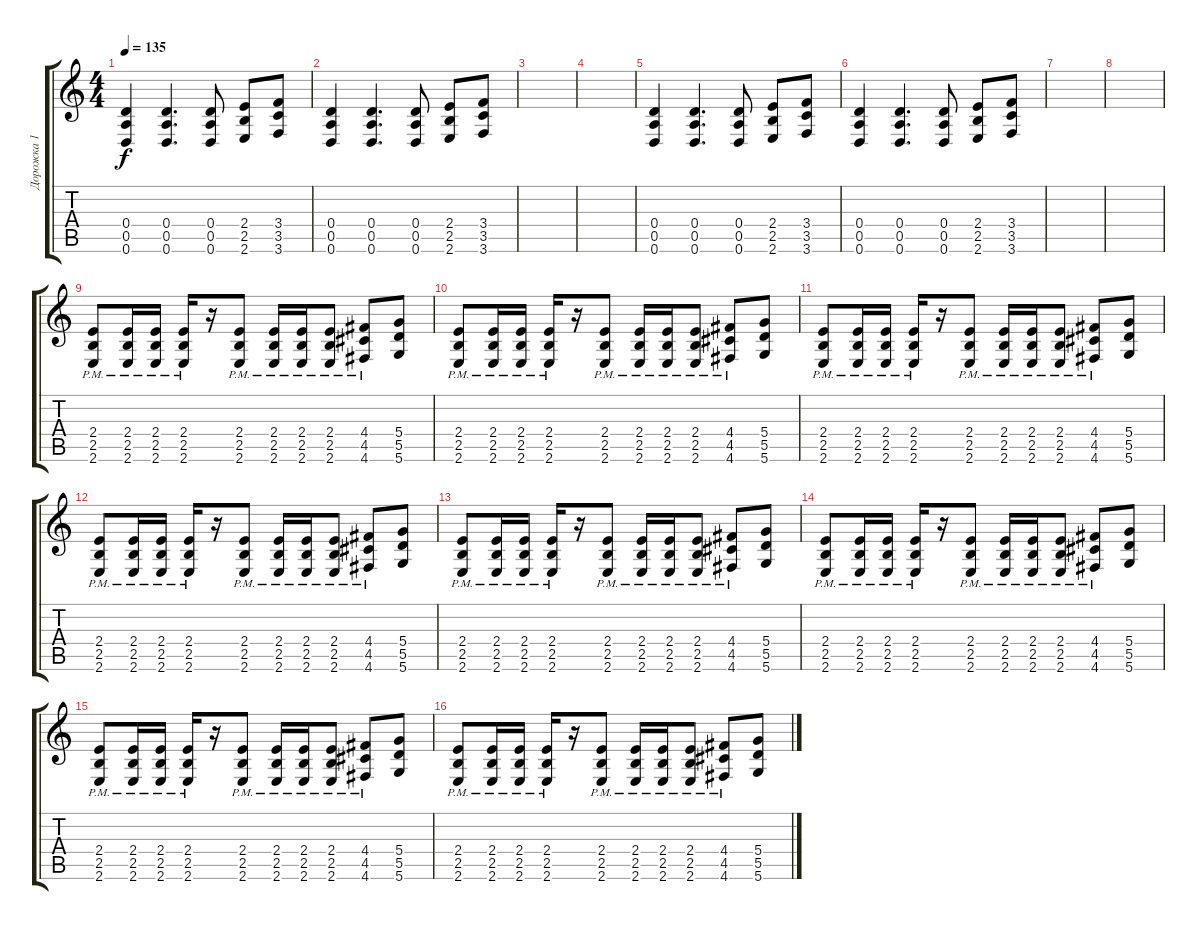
\track ("Дорожка 1" "Дорожка 1") {instrument distortionguitar}
\staff {score tabs}
\tuning (E4 B3 G3 D3 A2 D2) {hide}
\ts (4 4)
\tempo 135
\clef g2
\ks c
(0.4 0.5 0.6).4{dy f} (0.4 0.5 0.6).4{d} (0.4 0.5 0.6).8 (2.4 2.5 2.6).8 (3.4 3.5 3.6).8 |
(0.4 0.5 0.6).4 (0.4 0.5 0.6).4{d} (0.4 0.5 0.6).8 (2.4 2.5 2.6).8 (3.4 3.5 3.6).8 |
|
|
(0.4 0.5 0.6).4 (0.4 0.5 0.6).4{d} (0.4 0.5 0.6).8 (2.4 2.5 2.6).8 (3.4 3.5 3.6).8 |
(0.4 0.5 0.6).4 (0.4 0.5 0.6).4{d} (0.4 0.5 0.6).8 (2.4 2.5 2.6).8 (3.4 3.5 3.6).8 |
|
|
(2.4{pm} 2.5{pm} 2.6{pm}).8 (2.4{pm} 2.5{pm} 2.6{pm}).16 (2.4{pm} 2.5{pm} 2.6{pm}).16 (2.4{pm} 2.5{pm} 2.6{pm}).16 r.16 (2.4{pm} 2.5{pm} 2.6{pm}).8 (2.4{pm} 2.5{pm} 2.6{pm}).16 (2.4{pm} 2.5{pm} 2.6{pm}).16 (2.4{pm} 2.5{pm} 2.6{pm}).8 (4.4{pm} 4.5{pm} 4.6{pm}).8 (5.4 5.5 5.6).8 |
(2.4{pm} 2.5{pm} 2.6{pm}).8 (2.4{pm} 2.5{pm} 2.6{pm}).16 (2.4{pm} 2.5{pm} 2.6{pm}).16 (2.4{pm} 2.5{pm} 2.6{pm}).16 r.16 (2.4{pm} 2.5{pm} 2.6{pm}).8 (2.4{pm} 2.5{pm} 2.6{pm}).16 (2.4{pm} 2.5{pm} 2.6{pm}).16 (2.4{pm} 2.5{pm} 2.6{pm}).8 (4.4{pm} 4.5{pm} 4.6{pm}).8 (5.4 5.5 5.6).8 |
(2.4{pm} 2.5{pm} 2.6{pm}).8 (2.4{pm} 2.5{pm} 2.6{pm}).16 (2.4{pm} 2.5{pm} 2.6{pm}).16 (2.4{pm} 2.5{pm} 2.6{pm}).16 r.16 (2.4{pm} 2.5{pm} 2.6{pm}).8 (2.4{pm} 2.5{pm} 2.6{pm}).16 (2.4{pm} 2.5{pm} 2.6{pm}).16 (2.4{pm} 2.5{pm} 2.6{pm}).8 (4.4{pm} 4.5{pm} 4.6{pm}).8 (5.4 5.5 5.6).8 |
(2.4{pm} 2.5{pm} 2.6{pm}).8 (2.4{pm} 2.5{pm} 2.6{pm}).16 (2.4{pm} 2.5{pm} 2.6{pm}).16 (2.4{pm} 2.5{pm} 2.6{pm}).16 r.16 (2.4{pm} 2.5{pm} 2.6{pm}).8 (2.4{pm} 2.5{pm} 2.6{pm}).16 (2.4{pm} 2.5{pm} 2.6{pm}).16 (2.4{pm} 2.5{pm} 2.6{pm}).8 (4.4{pm} 4.5{pm} 4.6{pm}).8 (5.4 5.5 5.6).8 |
(2.4{pm} 2.5{pm} 2.6{pm}).8 (2.4{pm} 2.5{pm} 2.6{pm}).16 (2.4{pm} 2.5{pm} 2.6{pm}).16 (2.4{pm} 2.5{pm} 2.6{pm}).16 r.16 (2.4{pm} 2.5{pm} 2.6{pm}).8 (2.4{pm} 2.5{pm} 2.6{pm}).16 (2.4{pm} 2.5{pm} 2.6{pm}).16 (2.4{pm} 2.5{pm} 2.6{pm}).8 (4.4{pm} 4.5{pm} 4.6{pm}).8 (5.4 5.5 5.6).8 |
(2.4{pm} 2.5{pm} 2.6{pm}).8 (2.4{pm} 2.5{pm} 2.6{pm}).16 (2.4{pm} 2.5{pm} 2.6{pm}).16 (2.4{pm} 2.5{pm} 2.6{pm}).16 r.16 (2.4{pm} 2.5{pm} 2.6{pm}).8 (2.4{pm} 2.5{pm} 2.6{pm}).16 (2.4{pm} 2.5{pm} 2.6{pm}).16 (2.4{pm} 2.5{pm} 2.6{pm}).8 (4.4{pm} 4.5{pm} 4.6{pm}).8 (5.4 5.5 5.6).8 |
(2.4{pm} 2.5{pm} 2.6{pm}).8 (2.4{pm} 2.5{pm} 2.6{pm}).16 (2.4{pm} 2.5{pm} 2.6{pm}).16 (2.4{pm} 2.5{pm} 2.6{pm}).16 r.16 (2.4{pm} 2.5{pm} 2.6{pm}).8 (2.4{pm} 2.5{pm} 2.6{pm}).16 (2.4{pm} 2.5{pm} 2.6{pm}).16 (2.4{pm} 2.5{pm} 2.6{pm}).8 (4.4{pm} 4.5{pm} 4.6{pm}).8 (5.4 5.5 5.6).8 |
(2.4{pm} 2.5{pm} 2.6{pm}).8 (2.4{pm} 2.5{pm} 2.6{pm}).16 (2.4{pm} 2.5{pm} 2.6{pm}).16 (2.4{pm} 2.5{pm} 2.6{pm}).16 r.16 (2.4{pm} 2.5{pm} 2.6{pm}).8 (2.4{pm} 2.5{pm} 2.6{pm}).16 (2.4{pm} 2.5{pm} 2.6{pm}).16 (2.4{pm} 2.5{pm} 2.6{pm}).8 (4.4{pm} 4.5{pm} 4.6{pm}).8 (5.4 5.5 5.6).8
